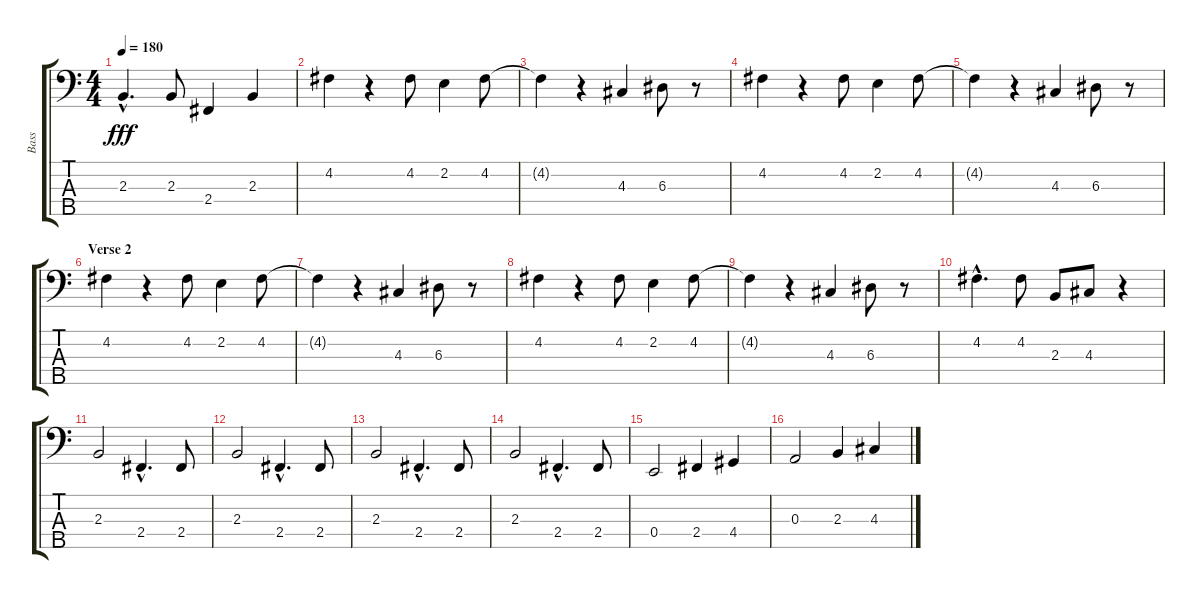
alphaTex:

\track ("Bass" "Bass") {instrument electricbasspick}
\staff {score tabs}
\tuning (G2 D2 A1 E1 B0) {hide}
\ts (4 4)
\tempo 180
\clef f4
\ks c
2.3{hac}.4{d dy fff} 2.3.8 2.4.4 2.3.4 |
4.2.4 r.4 4.2.8 2.2.4 4.2.8 |
4.2{t}.4 r.4 4.3.4 6.3.8 r.8 |
4.2.4 r.4 4.2.8 2.2.4 4.2.8 |
4.2{t}.4 r.4 4.3.4 6.3.8 r.8 |
\section ("" "Verse 2")
4.2.4 r.4 4.2.8 2.2.4 4.2.8 |
4.2{t}.4 r.4 4.3.4 6.3.8 r.8 |
4.2.4 r.4 4.2.8 2.2.4 4.2.8 |
4.2{t}.4 r.4 4.3.4 6.3.8 r.8 |
4.2{hac}.4{d} 4.2.8 2.3.8 4.3.8 r.4 |
2.3.2 2.4{hac}.4{d} 2.4.8 |
2.3.2 2.4{hac}.4{d} 2.4.8 |
2.3.2 2.4{hac}.4{d} 2.4.8 |
2.3.2 2.4{hac}.4{d} 2.4.8 |
0.4.2 2.4.4 4.4.4 |
0.3.2 2.3.4 4.3.4
